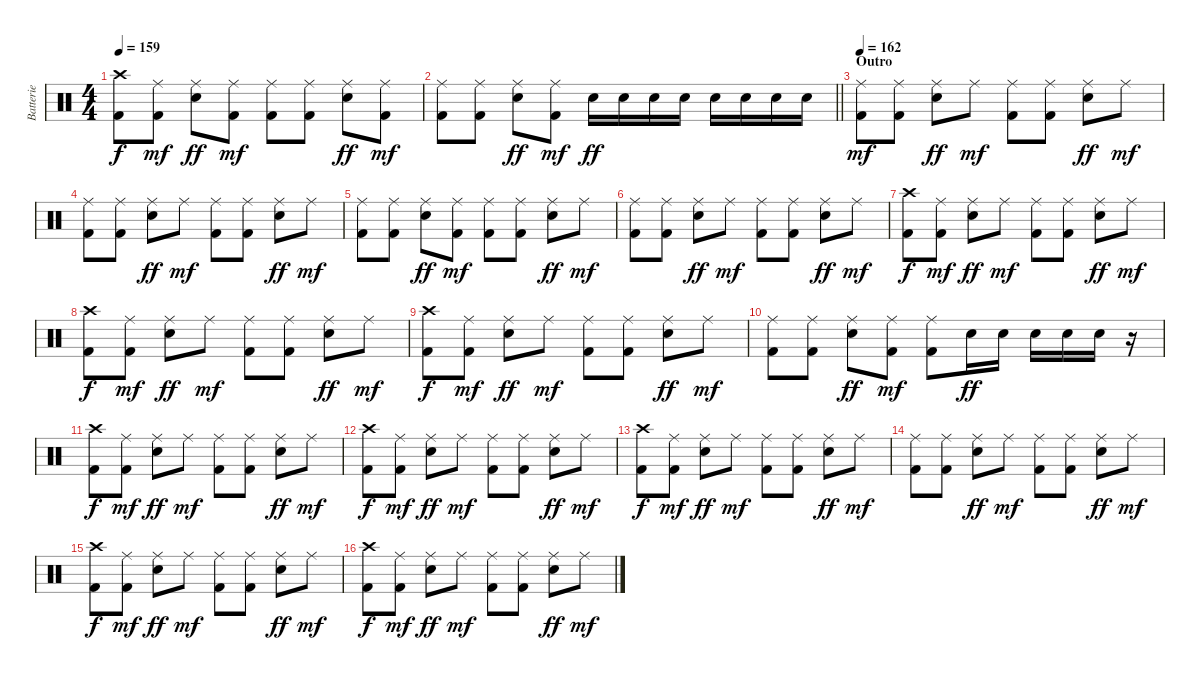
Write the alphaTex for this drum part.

\track ("Batterie" "Batterie") {instrument percussion}
\staff {score}
\articulation defaults
\ts (4 4)
\tempo 159
\clef neutral
\ks c
("Crash high (hit)" "Kick (hit) 2").8{dy f} ("Ride (middle)" "Kick (hit) 2").8{dy mf} ("Ride (middle)" "Electric Snare (hit)").8{dy ff} ("Ride (middle)" "Kick (hit) 2").8{dy mf} ("Ride (middle)" "Kick (hit) 2").8 ("Ride (middle)" "Kick (hit) 2").8 ("Ride (middle)" "Electric Snare (hit)").8{dy ff} ("Ride (middle)" "Kick (hit) 2").8{dy mf} |
\barLineRight lightlight
("Ride (middle)" "Kick (hit) 2").8 ("Ride (middle)" "Kick (hit) 2").8 ("Ride (middle)" "Electric Snare (hit)").8{dy ff} ("Ride (middle)" "Kick (hit) 2").8{dy mf} "Electric Snare (hit)".16{dy ff} "Electric Snare (hit)".16 "Electric Snare (hit)".16 "Electric Snare (hit)".16 "Electric Snare (hit)".16 "Electric Snare (hit)".16 "Electric Snare (hit)".16 "Electric Snare (hit)".16 |
\section ("" "Outro")
\tempo 162
("Ride (middle)" "Kick (hit) 2").8{dy mf} ("Ride (middle)" "Kick (hit) 2").8 ("Ride (middle)" "Electric Snare (hit)").8{dy ff} "Ride (middle)".8{dy mf} ("Ride (middle)" "Kick (hit) 2").8 ("Ride (middle)" "Kick (hit) 2").8 ("Ride (middle)" "Electric Snare (hit)").8{dy ff} "Ride (middle)".8{dy mf} |
("Ride (middle)" "Kick (hit) 2").8 ("Ride (middle)" "Kick (hit) 2").8 ("Ride (middle)" "Electric Snare (hit)").8{dy ff} "Ride (middle)".8{dy mf} ("Ride (middle)" "Kick (hit) 2").8 ("Ride (middle)" "Kick (hit) 2").8 ("Ride (middle)" "Electric Snare (hit)").8{dy ff} "Ride (middle)".8{dy mf} |
("Ride (middle)" "Kick (hit) 2").8 ("Ride (middle)" "Kick (hit) 2").8 ("Ride (middle)" "Electric Snare (hit)").8{dy ff} ("Ride (middle)" "Kick (hit) 2").8{dy mf} ("Ride (middle)" "Kick (hit) 2").8 ("Ride (middle)" "Kick (hit) 2").8 ("Ride (middle)" "Electric Snare (hit)").8{dy ff} "Ride (middle)".8{dy mf} |
("Ride (middle)" "Kick (hit) 2").8 ("Ride (middle)" "Kick (hit) 2").8 ("Ride (middle)" "Electric Snare (hit)").8{dy ff} "Ride (middle)".8{dy mf} ("Ride (middle)" "Kick (hit) 2").8 ("Ride (middle)" "Kick (hit) 2").8 ("Ride (middle)" "Electric Snare (hit)").8{dy ff} "Ride (middle)".8{dy mf} |
("Crash high (hit)" "Kick (hit) 2").8{dy f} ("Ride (middle)" "Kick (hit) 2").8{dy mf} ("Ride (middle)" "Electric Snare (hit)").8{dy ff} "Ride (middle)".8{dy mf} ("Ride (middle)" "Kick (hit) 2").8 ("Ride (middle)" "Kick (hit) 2").8 ("Ride (middle)" "Electric Snare (hit)").8{dy ff} "Ride (middle)".8{dy mf} |
("Crash high (hit)" "Kick (hit) 2").8{dy f} ("Ride (middle)" "Kick (hit) 2").8{dy mf} ("Ride (middle)" "Electric Snare (hit)").8{dy ff} "Ride (middle)".8{dy mf} ("Ride (middle)" "Kick (hit) 2").8 ("Ride (middle)" "Kick (hit) 2").8 ("Ride (middle)" "Electric Snare (hit)").8{dy ff} "Ride (middle)".8{dy mf} |
("Crash high (hit)" "Kick (hit) 2").8{dy f} ("Ride (middle)" "Kick (hit) 2").8{dy mf} ("Ride (middle)" "Electric Snare (hit)").8{dy ff} "Ride (middle)".8{dy mf} ("Ride (middle)" "Kick (hit) 2").8 ("Ride (middle)" "Kick (hit) 2").8 ("Ride (middle)" "Electric Snare (hit)").8{dy ff} "Ride (middle)".8{dy mf} |
("Ride (middle)" "Kick (hit) 2").8 ("Ride (middle)" "Kick (hit) 2").8 ("Ride (middle)" "Electric Snare (hit)").8{dy ff} ("Ride (middle)" "Kick (hit) 2").8{dy mf} ("Ride (middle)" "Kick (hit) 2").8 "Electric Snare (hit)".16{dy ff} "Electric Snare (hit)".16 "Electric Snare (hit)".16 "Electric Snare (hit)".16 "Electric Snare (hit)".16 r.16 |
("Crash high (hit)" "Kick (hit) 2").8{dy f} ("Ride (middle)" "Kick (hit) 2").8{dy mf} ("Ride (middle)" "Electric Snare (hit)").8{dy ff} "Ride (middle)".8{dy mf} ("Ride (middle)" "Kick (hit) 2").8 ("Ride (middle)" "Kick (hit) 2").8 ("Ride (middle)" "Electric Snare (hit)").8{dy ff} "Ride (middle)".8{dy mf} |
("Crash high (hit)" "Kick (hit) 2").8{dy f} ("Ride (middle)" "Kick (hit) 2").8{dy mf} ("Ride (middle)" "Electric Snare (hit)").8{dy ff} "Ride (middle)".8{dy mf} ("Ride (middle)" "Kick (hit) 2").8 ("Ride (middle)" "Kick (hit) 2").8 ("Ride (middle)" "Electric Snare (hit)").8{dy ff} "Ride (middle)".8{dy mf} |
("Crash high (hit)" "Kick (hit) 2").8{dy f} ("Ride (middle)" "Kick (hit) 2").8{dy mf} ("Ride (middle)" "Electric Snare (hit)").8{dy ff} "Ride (middle)".8{dy mf} ("Ride (middle)" "Kick (hit) 2").8 ("Ride (middle)" "Kick (hit) 2").8 ("Ride (middle)" "Electric Snare (hit)").8{dy ff} "Ride (middle)".8{dy mf} |
("Ride (middle)" "Kick (hit) 2").8 ("Ride (middle)" "Kick (hit) 2").8 ("Ride (middle)" "Electric Snare (hit)").8{dy ff} "Ride (middle)".8{dy mf} ("Ride (middle)" "Kick (hit) 2").8 ("Ride (middle)" "Kick (hit) 2").8 ("Ride (middle)" "Electric Snare (hit)").8{dy ff} "Ride (middle)".8{dy mf} |
("Crash high (hit)" "Kick (hit) 2").8{dy f} ("Ride (middle)" "Kick (hit) 2").8{dy mf} ("Ride (middle)" "Electric Snare (hit)").8{dy ff} "Ride (middle)".8{dy mf} ("Ride (middle)" "Kick (hit) 2").8 ("Ride (middle)" "Kick (hit) 2").8 ("Ride (middle)" "Electric Snare (hit)").8{dy ff} "Ride (middle)".8{dy mf} |
("Crash high (hit)" "Kick (hit) 2").8{dy f} ("Ride (middle)" "Kick (hit) 2").8{dy mf} ("Ride (middle)" "Electric Snare (hit)").8{dy ff} "Ride (middle)".8{dy mf} ("Ride (middle)" "Kick (hit) 2").8 ("Ride (middle)" "Kick (hit) 2").8 ("Ride (middle)" "Electric Snare (hit)").8{dy ff} "Ride (middle)".8{dy mf}
